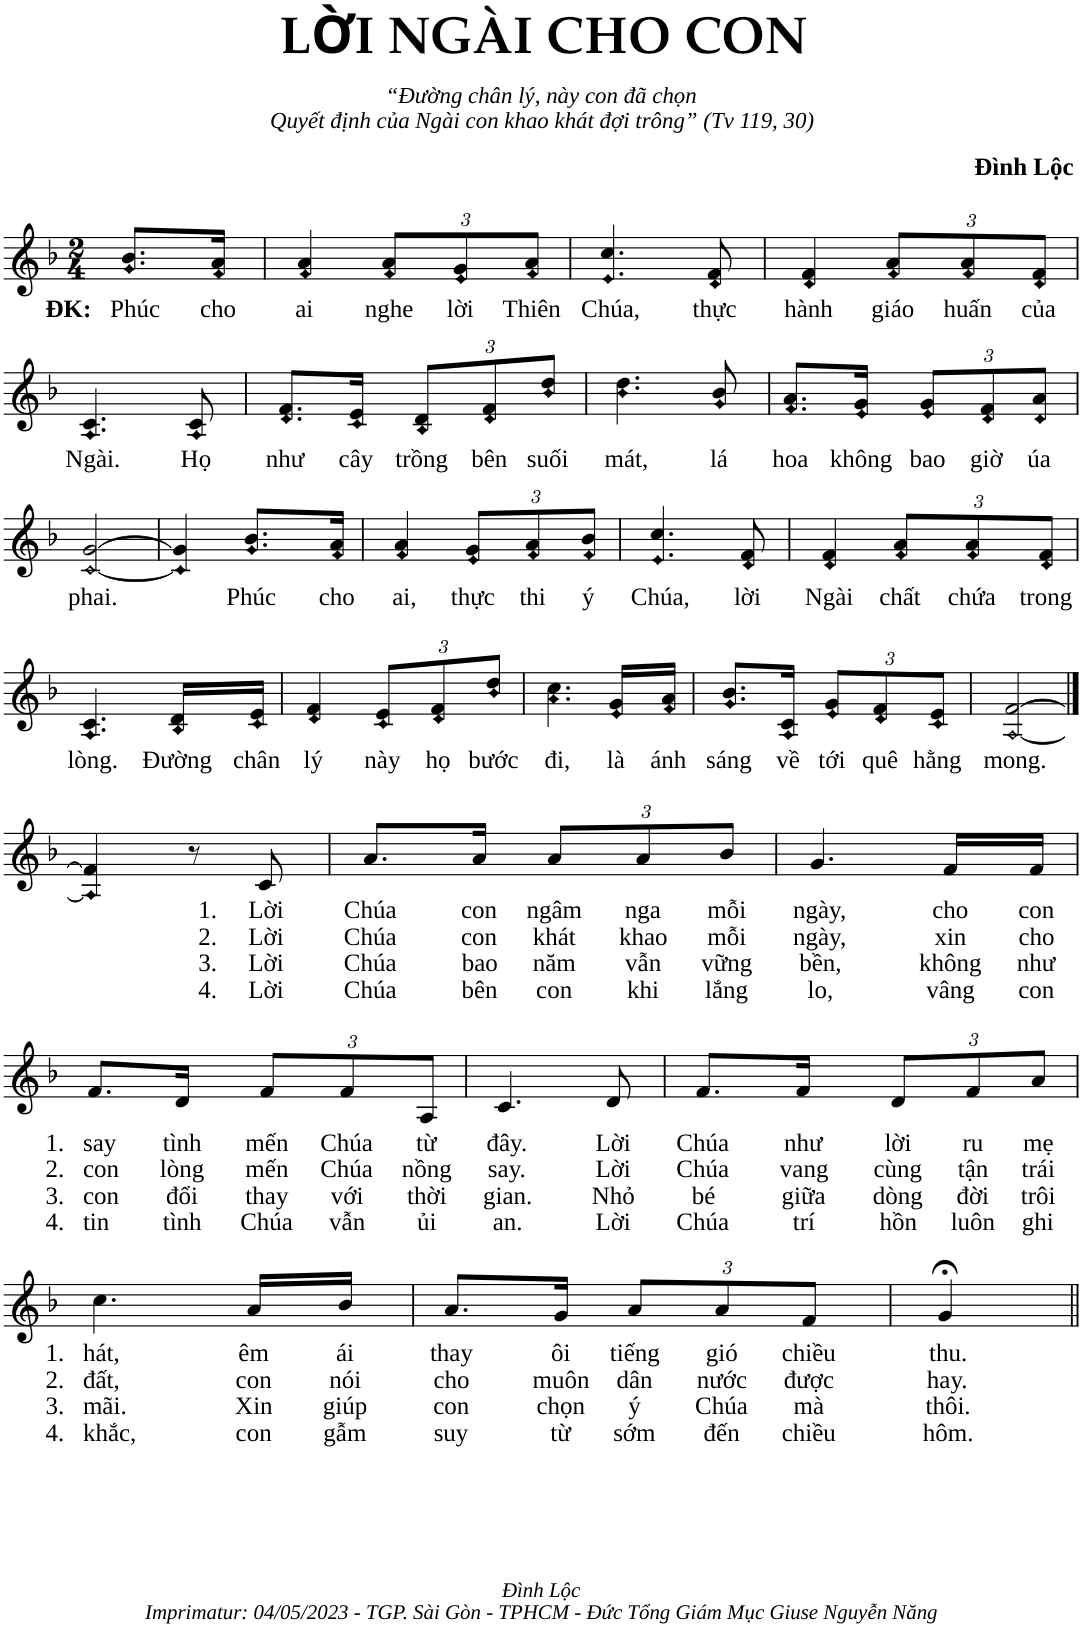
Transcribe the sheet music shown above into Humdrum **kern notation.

**kern	**text	**text	**text	**text
*part1	*part1	*part1	*part1	*part1
*staff1	*staff1	*staff1	*staff1	*staff1
*I"Piano	*	*	*	*
*I'Pno.	*	*	*	*
*clefG2	*	*	*	*
*k[b-]	*	*	*	*
*M2/4	*	*	*	*
=1	=1	=1	=1	=1
!	!LO:LY:b	!	!	!
8.g/ 8.b-/L	ĐK: Phúc	.	.	.
!	!LO:LY:b	!	!	!
16f/ 16a/Jk	cho	.	.	.
=2	=2	=2	=2	=2
!	!LO:LY:b	!	!	!
4f/ 4a/	ai	.	.	.
*Xbrackettup	*	*	*	*
!	!LO:LY:b	!	!	!
12f/ 12a/L	nghe	.	.	.
!	!LO:LY:b	!	!	!
12e/ 12g/	lời	.	.	.
!	!LO:LY:b	!	!	!
12f/ 12a/J	Thiên	.	.	.
=3	=3	=3	=3	=3
!	!LO:LY:b	!	!	!
4.e/ 4.cc/	Chúa,	.	.	.
!	!LO:LY:b	!	!	!
8d/ 8f/	thực	.	.	.
=4	=4	=4	=4	=4
!	!LO:LY:b	!	!	!
4d/ 4f/	hành	.	.	.
!	!LO:LY:b	!	!	!
12f/ 12a/L	giáo	.	.	.
!	!LO:LY:b	!	!	!
12f/ 12a/	huấn	.	.	.
!	!LO:LY:b	!	!	!
12d/ 12f/J	của	.	.	.
!!LO:LB:g=z
=5	=5	=5	=5	=5
!	!LO:LY:b	!	!	!
4.A/ 4.c/	Ngài.	.	.	.
!	!LO:LY:b	!	!	!
8A/ 8c/	Họ	.	.	.
=6	=6	=6	=6	=6
!	!LO:LY:b	!	!	!
8.d/ 8.f/L	như	.	.	.
!	!LO:LY:b	!	!	!
16c/ 16e/Jk	cây	.	.	.
!	!LO:LY:b	!	!	!
12B-/ 12d/L	trồng	.	.	.
!	!LO:LY:b	!	!	!
12d/ 12f/	bên	.	.	.
!	!LO:LY:b	!	!	!
12b-/ 12dd/J	suối	.	.	.
=7	=7	=7	=7	=7
!	!LO:LY:b	!	!	!
4.b-\ 4.dd\	mát,	.	.	.
!	!LO:LY:b	!	!	!
8g/ 8b-/	lá	.	.	.
=8	=8	=8	=8	=8
!	!LO:LY:b	!	!	!
8.f/ 8.a/L	hoa	.	.	.
!	!LO:LY:b	!	!	!
16e/ 16g/Jk	không	.	.	.
!	!LO:LY:b	!	!	!
12e/ 12g/L	bao	.	.	.
!	!LO:LY:b	!	!	!
12d/ 12f/	giờ	.	.	.
!	!LO:LY:b	!	!	!
12d/ 12a/J	úa	.	.	.
!!LO:LB:g=z
=9	=9	=9	=9	=9
!	!LO:LY:b	!	!	!
[2c/ [2g/	phai.	.	.	.
=10	=10	=10	=10	=10
4c/] 4g/]	.	.	.	.
!	!LO:LY:b	!	!	!
8.g/ 8.b-/L	Phúc	.	.	.
!	!LO:LY:b	!	!	!
16f/ 16a/Jk	cho	.	.	.
=11	=11	=11	=11	=11
!	!LO:LY:b	!	!	!
4f/ 4a/	ai,	.	.	.
!	!LO:LY:b	!	!	!
12e/ 12g/L	thực	.	.	.
!	!LO:LY:b	!	!	!
12f/ 12a/	thi	.	.	.
!	!LO:LY:b	!	!	!
12f/ 12b-/J	ý	.	.	.
=12	=12	=12	=12	=12
!	!LO:LY:b	!	!	!
4.e/ 4.cc/	Chúa,	.	.	.
!	!LO:LY:b	!	!	!
8d/ 8f/	lời	.	.	.
=13	=13	=13	=13	=13
!	!LO:LY:b	!	!	!
4d/ 4f/	Ngài	.	.	.
!	!LO:LY:b	!	!	!
12f/ 12a/L	chất	.	.	.
!	!LO:LY:b	!	!	!
12f/ 12a/	chứa	.	.	.
!	!LO:LY:b	!	!	!
12d/ 12f/J	trong	.	.	.
!!LO:LB:g=z
=14	=14	=14	=14	=14
!	!LO:LY:b	!	!	!
4.A/ 4.c/	lòng.	.	.	.
!	!LO:LY:b	!	!	!
16B-/ 16d/LL	Đường	.	.	.
!	!LO:LY:b	!	!	!
16c/ 16e/JJ	chân	.	.	.
=15	=15	=15	=15	=15
!	!LO:LY:b	!	!	!
4d/ 4f/	lý	.	.	.
!	!LO:LY:b	!	!	!
12c/ 12e/L	này	.	.	.
!	!LO:LY:b	!	!	!
12d/ 12f/	họ	.	.	.
!	!LO:LY:b	!	!	!
12b-/ 12dd/J	bước	.	.	.
=16	=16	=16	=16	=16
!	!LO:LY:b	!	!	!
4.a\ 4.cc\	đi,	.	.	.
!	!LO:LY:b	!	!	!
16e/ 16g/LL	là	.	.	.
!	!LO:LY:b	!	!	!
16f/ 16a/JJ	ánh	.	.	.
=17	=17	=17	=17	=17
!	!LO:LY:b	!	!	!
8.g/ 8.b-/L	sáng	.	.	.
!	!LO:LY:b	!	!	!
16A/ 16c/Jk	về	.	.	.
!	!LO:LY:b	!	!	!
12e/ 12g/L	tới	.	.	.
!	!LO:LY:b	!	!	!
12d/ 12f/	quê	.	.	.
!	!LO:LY:b	!	!	!
12c/ 12e/J	hằng	.	.	.
=18	=18	=18	=18	=18
!	!LO:LY:b	!	!	!
[2A/ [2f/	mong.	.	.	.
!!LO:LB:g=z
==19	==19	==19	==19	==19
4A/] 4f/]	.	.	.	.
8r	.	.	.	.
!	!LO:LY:b	!LO:LY:b	!LO:LY:b	!LO:LY:b
8c/	1. Lời	2. Lời	3. Lời	4. Lời
=20	=20	=20	=20	=20
!	!LO:LY:b	!LO:LY:b	!LO:LY:b	!LO:LY:b
8.a/L	Chúa	Chúa	Chúa	Chúa
!	!LO:LY:b	!LO:LY:b	!LO:LY:b	!LO:LY:b
16a/Jk	con	con	bao	bên
!	!LO:LY:b	!LO:LY:b	!LO:LY:b	!LO:LY:b
12a/L	ngâm	khát	năm	con
!	!LO:LY:b	!LO:LY:b	!LO:LY:b	!LO:LY:b
12a/	nga	khao	vẫn	khi
!	!LO:LY:b	!LO:LY:b	!LO:LY:b	!LO:LY:b
12b-/J	mỗi	mỗi	vững	lắng
=21	=21	=21	=21	=21
!	!LO:LY:b	!LO:LY:b	!LO:LY:b	!LO:LY:b
4.g/	ngày,	ngày,	bền,	lo,
!	!LO:LY:b	!LO:LY:b	!LO:LY:b	!LO:LY:b
16f/LL	cho	xin	không	vâng
!	!LO:LY:b	!LO:LY:b	!LO:LY:b	!LO:LY:b
16f/JJ	con	cho	như	con
!!LO:LB:g=z
=22	=22	=22	=22	=22
!	!LO:LY:b	!LO:LY:b	!LO:LY:b	!LO:LY:b
8.f/L	1. say	2. con	3. con	4. tin
!	!LO:LY:b	!LO:LY:b	!LO:LY:b	!LO:LY:b
16d/Jk	tình	lòng	đổi	tình
!	!LO:LY:b	!LO:LY:b	!LO:LY:b	!LO:LY:b
12f/L	mến	mến	thay	Chúa
!	!LO:LY:b	!LO:LY:b	!LO:LY:b	!LO:LY:b
12f/	Chúa	Chúa	với	vẫn
!	!LO:LY:b	!LO:LY:b	!LO:LY:b	!LO:LY:b
12A/J	từ	nồng	thời	ủi
=23	=23	=23	=23	=23
!	!LO:LY:b	!LO:LY:b	!LO:LY:b	!LO:LY:b
4.c/	đây.	say.	gian.	an.
!	!LO:LY:b	!LO:LY:b	!LO:LY:b	!LO:LY:b
8d/	Lời	Lời	Nhỏ	Lời
=24	=24	=24	=24	=24
!	!LO:LY:b	!LO:LY:b	!LO:LY:b	!LO:LY:b
8.f/L	Chúa	Chúa	bé	Chúa
!	!LO:LY:b	!LO:LY:b	!LO:LY:b	!LO:LY:b
16e/Jk	như	vang	giữa	trí
!	!LO:LY:b	!LO:LY:b	!LO:LY:b	!LO:LY:b
12d/L	lời	cùng	dòng	hồn
!	!LO:LY:b	!LO:LY:b	!LO:LY:b	!LO:LY:b
12f/	ru	tận	đời	luôn
!	!LO:LY:b	!LO:LY:b	!LO:LY:b	!LO:LY:b
12a/J	mẹ	trái	trôi	ghi
!!LO:LB:g=z
=25	=25	=25	=25	=25
!	!LO:LY:b	!LO:LY:b	!LO:LY:b	!LO:LY:b
4.cc\	1. hát,	2. đất,	3. mãi.	4. khắc,
!	!LO:LY:b	!LO:LY:b	!LO:LY:b	!LO:LY:b
16a/LL	êm	con	Xin	con
!	!LO:LY:b	!LO:LY:b	!LO:LY:b	!LO:LY:b
16b-/JJ	ái	nói	giúp	gẫm
=26	=26	=26	=26	=26
!	!LO:LY:b	!LO:LY:b	!LO:LY:b	!LO:LY:b
8.a/L	thay	cho	con	suy
!	!LO:LY:b	!LO:LY:b	!LO:LY:b	!LO:LY:b
16g/Jk	ôi	muôn	chọn	từ
!	!LO:LY:b	!LO:LY:b	!LO:LY:b	!LO:LY:b
12a/L	tiếng	dân	ý	sớm
!	!LO:LY:b	!LO:LY:b	!LO:LY:b	!LO:LY:b
12a/	gió	nước	Chúa	đến
!	!LO:LY:b	!LO:LY:b	!LO:LY:b	!LO:LY:b
12f/J	chiều	được	mà	chiều
=27	=27	=27	=27	=27
!	!LO:LY:b	!LO:LY:b	!LO:LY:b	!LO:LY:b
4g;</	thu.	hay.	thôi.	hôm.
=||	=||	=||	=||	=||
*-	*-	*-	*-	*-
